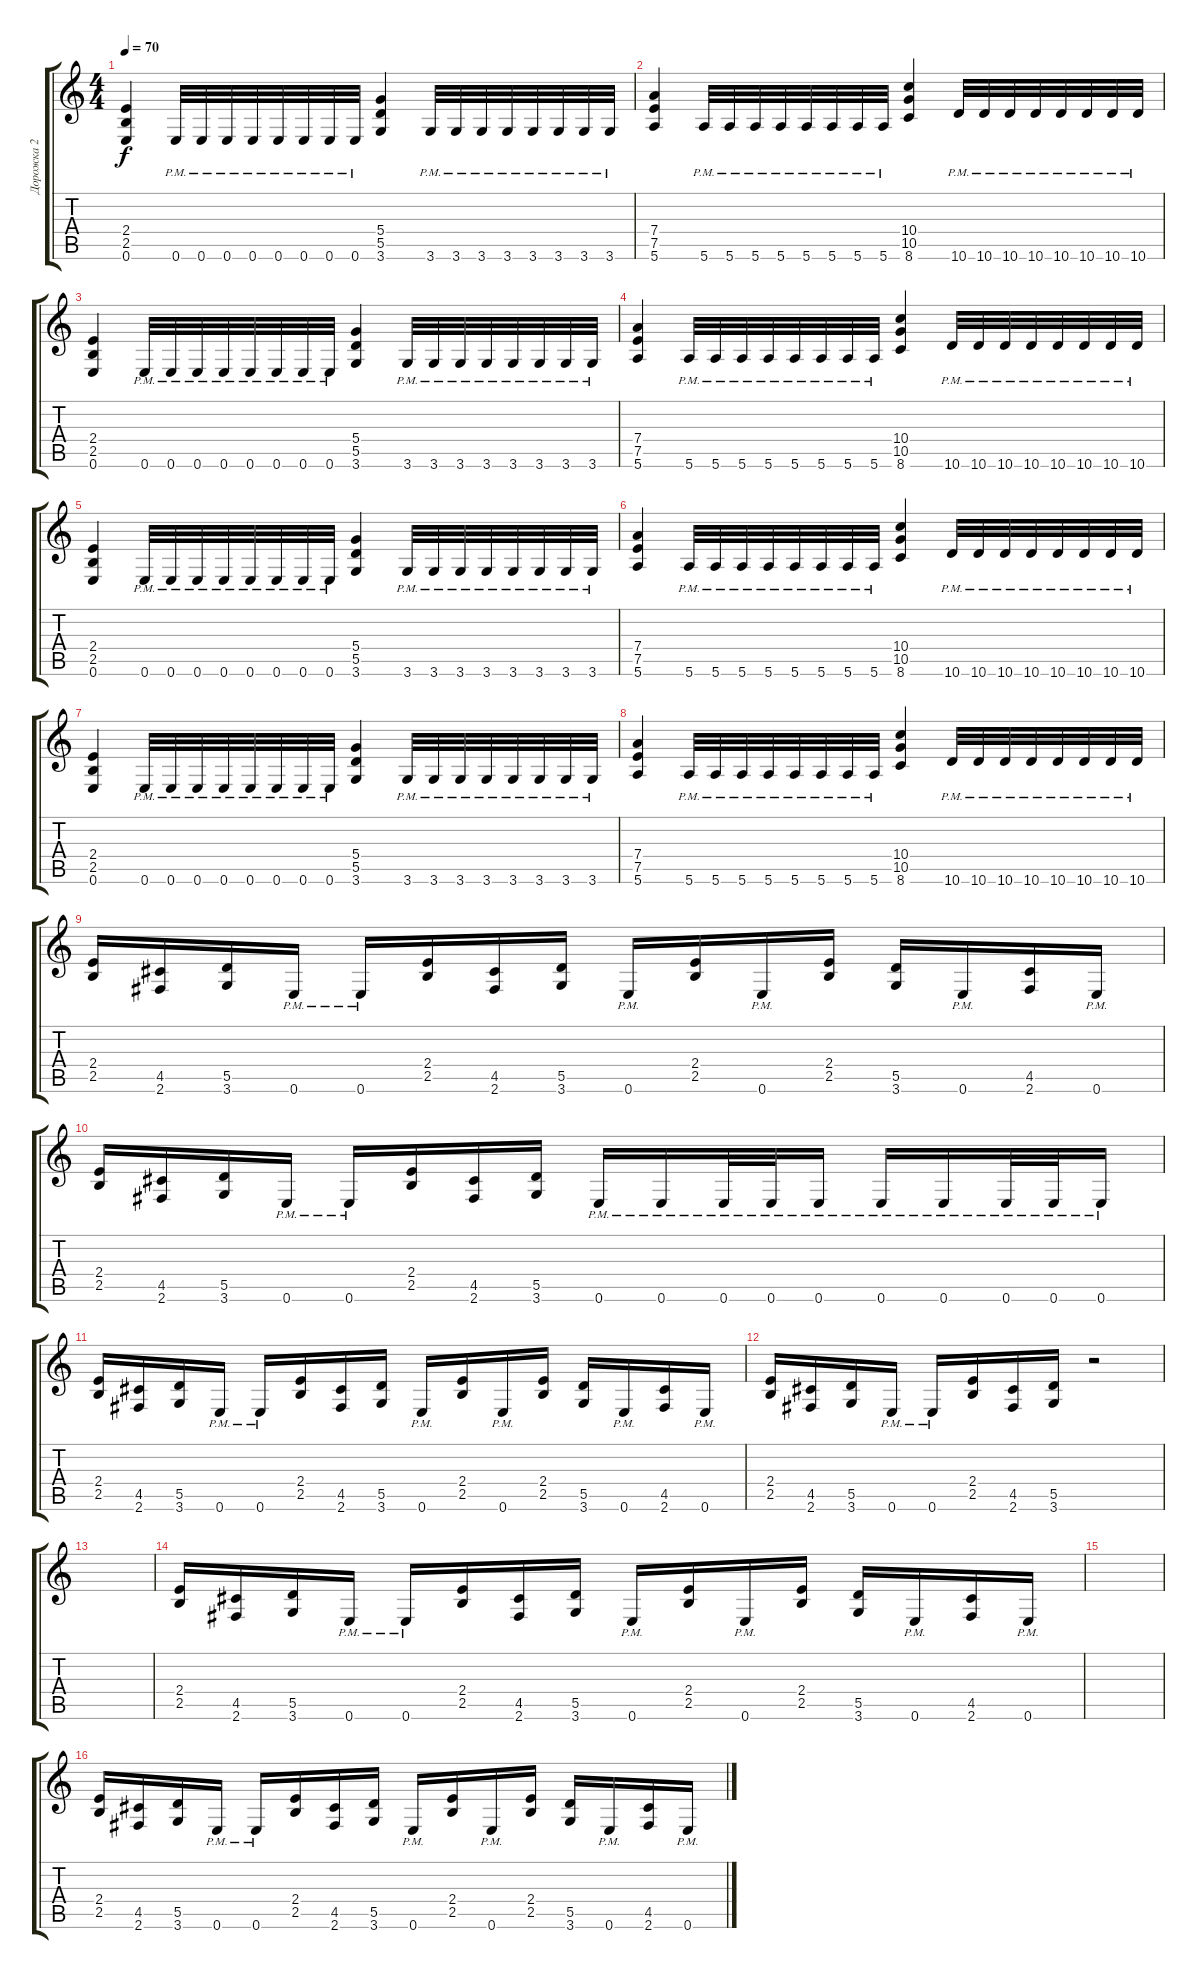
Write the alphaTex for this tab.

\track ("Дорожка 2" "Дорожка 2") {instrument overdrivenguitar}
\staff {score tabs}
\tuning (E4 B3 G3 D3 A2 E2) {hide}
\ts (4 4)
\tempo 70
\clef g2
\ks c
(2.4 2.5 0.6).4{dy f} 0.6{pm}.32 0.6{pm}.32 0.6{pm}.32 0.6{pm}.32 0.6{pm}.32 0.6{pm}.32 0.6{pm}.32 0.6{pm}.32 (5.4 5.5 3.6).4 3.6{pm}.32 3.6{pm}.32 3.6{pm}.32 3.6{pm}.32 3.6{pm}.32 3.6{pm}.32 3.6{pm}.32 3.6{pm}.32 |
(7.4 7.5 5.6).4 5.6{pm}.32 5.6{pm}.32 5.6{pm}.32 5.6{pm}.32 5.6{pm}.32 5.6{pm}.32 5.6{pm}.32 5.6{pm}.32 (10.4 10.5 8.6).4 10.6{pm}.32 10.6{pm}.32 10.6{pm}.32 10.6{pm}.32 10.6{pm}.32 10.6{pm}.32 10.6{pm}.32 10.6{pm}.32 |
(2.4 2.5 0.6).4 0.6{pm}.32 0.6{pm}.32 0.6{pm}.32 0.6{pm}.32 0.6{pm}.32 0.6{pm}.32 0.6{pm}.32 0.6{pm}.32 (5.4 5.5 3.6).4 3.6{pm}.32 3.6{pm}.32 3.6{pm}.32 3.6{pm}.32 3.6{pm}.32 3.6{pm}.32 3.6{pm}.32 3.6{pm}.32 |
(7.4 7.5 5.6).4 5.6{pm}.32 5.6{pm}.32 5.6{pm}.32 5.6{pm}.32 5.6{pm}.32 5.6{pm}.32 5.6{pm}.32 5.6{pm}.32 (10.4 10.5 8.6).4 10.6{pm}.32 10.6{pm}.32 10.6{pm}.32 10.6{pm}.32 10.6{pm}.32 10.6{pm}.32 10.6{pm}.32 10.6{pm}.32 |
(2.4 2.5 0.6).4 0.6{pm}.32 0.6{pm}.32 0.6{pm}.32 0.6{pm}.32 0.6{pm}.32 0.6{pm}.32 0.6{pm}.32 0.6{pm}.32 (5.4 5.5 3.6).4 3.6{pm}.32 3.6{pm}.32 3.6{pm}.32 3.6{pm}.32 3.6{pm}.32 3.6{pm}.32 3.6{pm}.32 3.6{pm}.32 |
(7.4 7.5 5.6).4 5.6{pm}.32 5.6{pm}.32 5.6{pm}.32 5.6{pm}.32 5.6{pm}.32 5.6{pm}.32 5.6{pm}.32 5.6{pm}.32 (10.4 10.5 8.6).4 10.6{pm}.32 10.6{pm}.32 10.6{pm}.32 10.6{pm}.32 10.6{pm}.32 10.6{pm}.32 10.6{pm}.32 10.6{pm}.32 |
(2.4 2.5 0.6).4 0.6{pm}.32 0.6{pm}.32 0.6{pm}.32 0.6{pm}.32 0.6{pm}.32 0.6{pm}.32 0.6{pm}.32 0.6{pm}.32 (5.4 5.5 3.6).4 3.6{pm}.32 3.6{pm}.32 3.6{pm}.32 3.6{pm}.32 3.6{pm}.32 3.6{pm}.32 3.6{pm}.32 3.6{pm}.32 |
(7.4 7.5 5.6).4 5.6{pm}.32 5.6{pm}.32 5.6{pm}.32 5.6{pm}.32 5.6{pm}.32 5.6{pm}.32 5.6{pm}.32 5.6{pm}.32 (10.4 10.5 8.6).4 10.6{pm}.32 10.6{pm}.32 10.6{pm}.32 10.6{pm}.32 10.6{pm}.32 10.6{pm}.32 10.6{pm}.32 10.6{pm}.32 |
(2.4 2.5).16 (4.5 2.6).16 (5.5 3.6).16 0.6{pm}.16 0.6{pm}.16 (2.4 2.5).16 (4.5 2.6).16 (5.5 3.6).16 0.6{pm}.16 (2.4 2.5).16 0.6{pm}.16 (2.4 2.5).16 (5.5 3.6).16 0.6{pm}.16 (4.5 2.6).16 0.6{pm}.16 |
(2.4 2.5).16 (4.5 2.6).16 (5.5 3.6).16 0.6{pm}.16 0.6{pm}.16 (2.4 2.5).16 (4.5 2.6).16 (5.5 3.6).16 0.6{pm}.16 0.6{pm}.16 0.6{pm}.32 0.6{pm}.32 0.6{pm}.16 0.6{pm}.16 0.6{pm}.16 0.6{pm}.32 0.6{pm}.32 0.6{pm}.16 |
(2.4 2.5).16 (4.5 2.6).16 (5.5 3.6).16 0.6{pm}.16 0.6{pm}.16 (2.4 2.5).16 (4.5 2.6).16 (5.5 3.6).16 0.6{pm}.16 (2.4 2.5).16 0.6{pm}.16 (2.4 2.5).16 (5.5 3.6).16 0.6{pm}.16 (4.5 2.6).16 0.6{pm}.16 |
(2.4 2.5).16 (4.5 2.6).16 (5.5 3.6).16 0.6{pm}.16 0.6{pm}.16 (2.4 2.5).16 (4.5 2.6).16 (5.5 3.6).16 r.2 |
|
(2.4 2.5).16 (4.5 2.6).16 (5.5 3.6).16 0.6{pm}.16 0.6{pm}.16 (2.4 2.5).16 (4.5 2.6).16 (5.5 3.6).16 0.6{pm}.16 (2.4 2.5).16 0.6{pm}.16 (2.4 2.5).16 (5.5 3.6).16 0.6{pm}.16 (4.5 2.6).16 0.6{pm}.16 |
|
(2.4 2.5).16 (4.5 2.6).16 (5.5 3.6).16 0.6{pm}.16 0.6{pm}.16 (2.4 2.5).16 (4.5 2.6).16 (5.5 3.6).16 0.6{pm}.16 (2.4 2.5).16 0.6{pm}.16 (2.4 2.5).16 (5.5 3.6).16 0.6{pm}.16 (4.5 2.6).16 0.6{pm}.16
